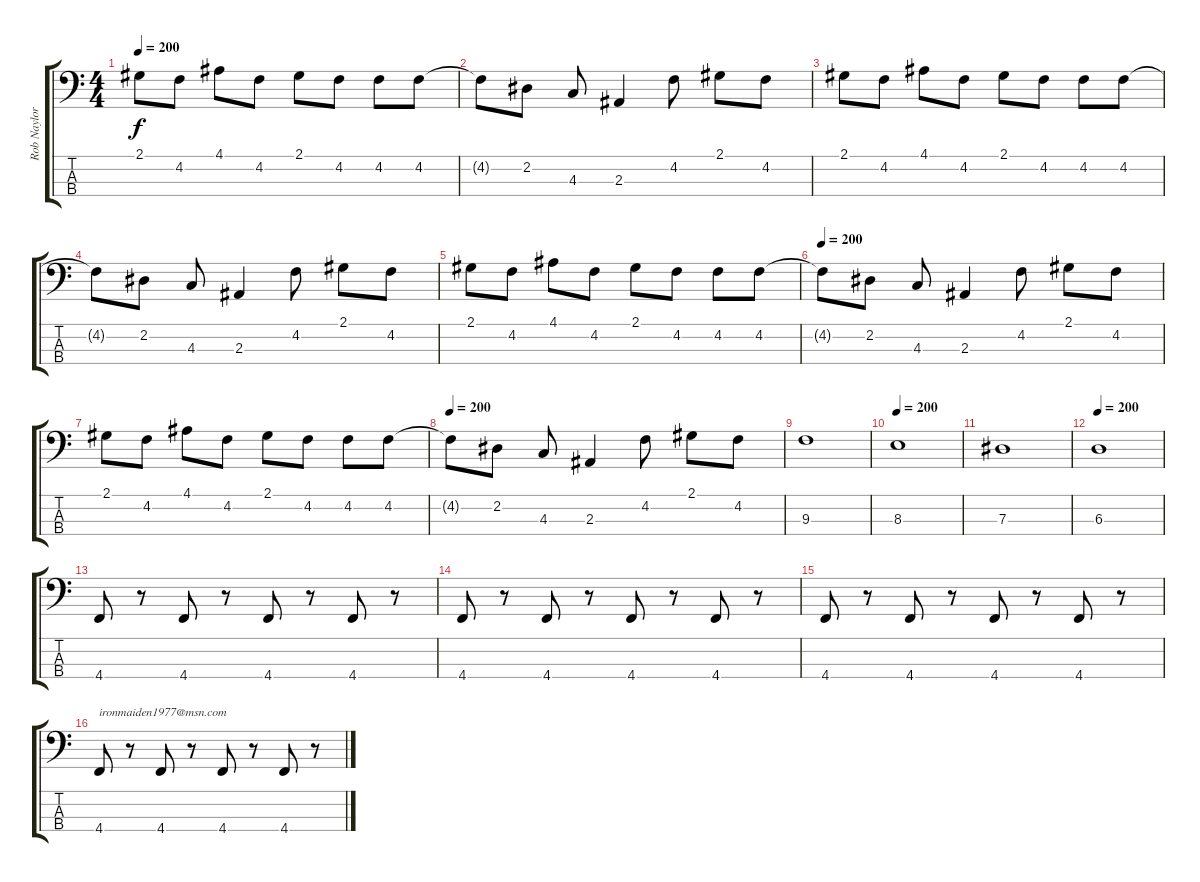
\track ("Rob Naylor" "Rob Naylor") {instrument electricbasspick}
\staff {score tabs}
\tuning (Gb2 Db2 Ab1 Db1) {hide}
\ts (4 4)
\tempo 200
\clef f4
\ks c
2.1.8{dy f} 4.2.8 4.1.8 4.2.8 2.1.8 4.2.8 4.2.8 4.2.8 |
4.2{t}.8 2.2.8 4.3.8 2.3.4 4.2.8 2.1.8 4.2.8 |
2.1.8 4.2.8 4.1.8 4.2.8 2.1.8 4.2.8 4.2.8 4.2.8 |
4.2{t}.8 2.2.8 4.3.8 2.3.4 4.2.8 2.1.8 4.2.8 |
2.1.8 4.2.8 4.1.8 4.2.8 2.1.8 4.2.8 4.2.8 4.2.8 |
\tempo 200
4.2{t}.8 2.2.8 4.3.8 2.3.4 4.2.8 2.1.8 4.2.8 |
2.1.8 4.2.8 4.1.8 4.2.8 2.1.8 4.2.8 4.2.8 4.2.8 |
\tempo 200
4.2{t}.8 2.2.8 4.3.8 2.3.4 4.2.8 2.1.8 4.2.8 |
9.3.1 |
\tempo 200
8.3.1 |
7.3.1 |
\tempo 200
6.3.1 |
4.4.8 r.8 4.4.8 r.8 4.4.8 r.8 4.4.8 r.8 |
4.4.8 r.8 4.4.8 r.8 4.4.8 r.8 4.4.8 r.8 |
4.4.8 r.8 4.4.8 r.8 4.4.8 r.8 4.4.8 r.8 |
4.4.8{txt "ironmaiden1977@msn.com"} r.8 4.4.8 r.8 4.4.8 r.8 4.4.8 r.8
